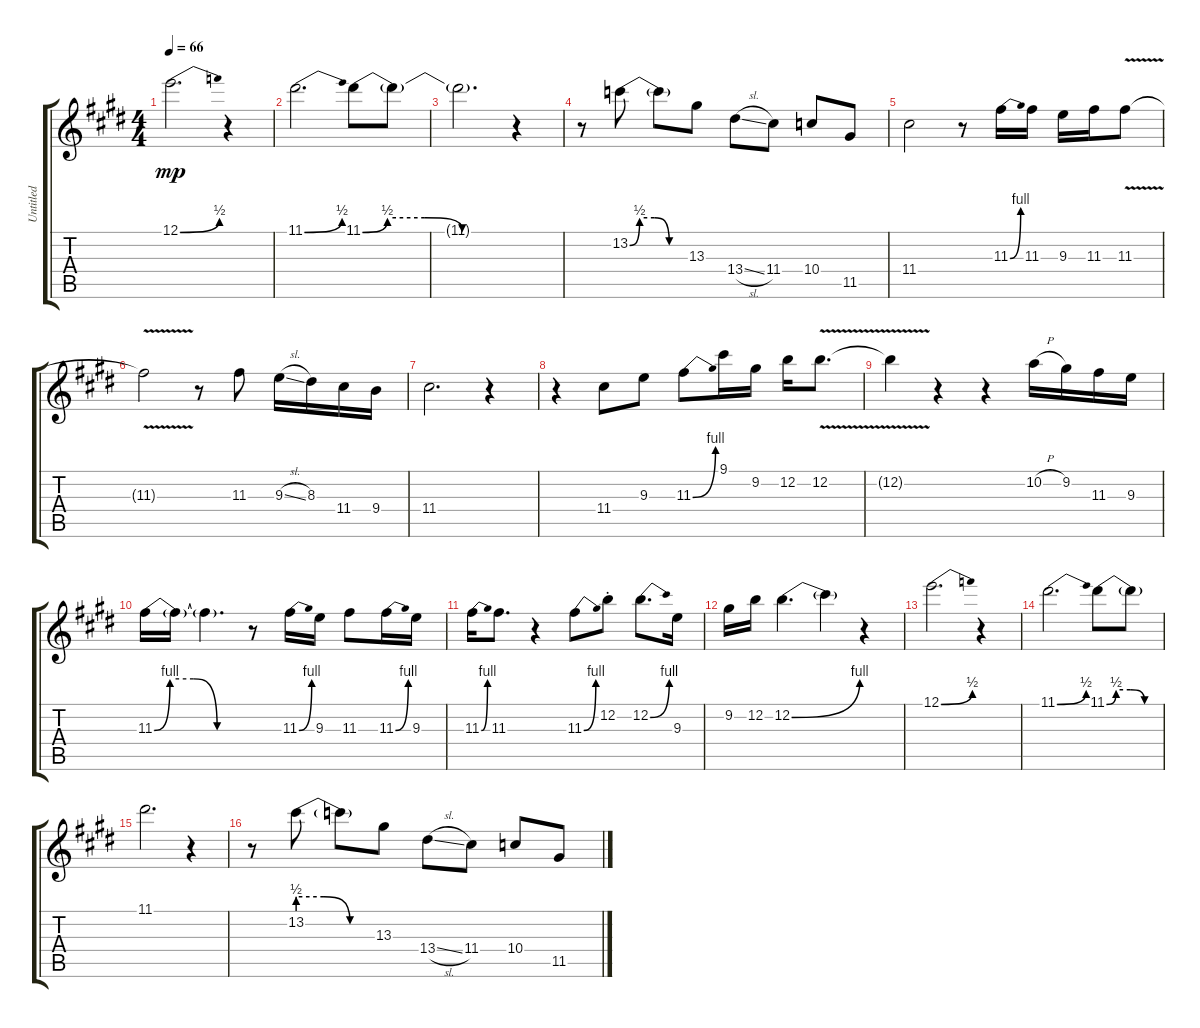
\track ("Untitled" "Untitled") {instrument electricguitarmuted}
\staff {score tabs}
\tuning (E4 B3 G3 D3 A2 E2) {hide}
\ts (4 4)
\tempo 66
\clef g2
\ks e
12.1{be (bend 0 0 60 2)}.2{d dy mp} r.4 |
11.1{be (bend 0 0 60 2)}.2{d} 11.1{be (custom 0 0 10 2 25 2 40 0 60 0)}.8 11.1{t}.8 |
11.1{t}.2{d} r.4 |
r.8 13.2{be (custom 0 0 10 2 25 2 40 0 60 0)}.8 13.2{t}.8 13.3.8 13.4{sl}.8 11.4.8 10.4.8 11.5.8 |
11.4.2 r.8 11.3{be (bend 0 0 60 4)}.16 11.3.16 9.3.16 11.3.16 11.3{v}.8 |
11.3{t}.2 r.8 11.3.8 9.3{sl}.16 8.3.16 11.4.16 9.4.16 |
11.4.2{d} r.4 |
r.4 11.4.8 9.3.8 11.3{be (bend 0 0 60 4)}.8 9.1.16 9.2.16 12.2.16 12.2{v}.8{d} |
12.2{v t}.4 r.4 r.4 10.2{h}.16 9.2.16 11.3.16 9.3.16 |
11.3{be (custom 0 0 10 4 25 4 40 0 60 0)}.16 11.3{t}.16 11.3{t}.4{d} r.8 11.3{be (bend 0 0 60 4)}.16 9.3.16 11.3.8 11.3{be (bend 0 0 60 4)}.16 9.3.16 |
11.3{be (bend 0 0 60 4)}.16 11.3.8{d} r.4 11.3{be (bend 0 0 60 4)}.8 12.2{st}.8 12.2{be (bend 0 0 60 4)}.8{d} 9.3.16 |
9.2.16 12.2.16 12.2{be (bend 0 0 60 4)}.4{d} 12.2{t}.4 r.4 |
12.1{be (bend 0 0 60 2)}.2{d} r.4 |
11.1{be (bend 0 0 60 2)}.2{d} 11.1{be (custom 0 0 10 2 25 2 40 0 60 0)}.8 11.1{t}.8 |
11.1.2{d} r.4 |
r.8 13.2{be (custom 0 2 20 2 40 0 60 0)}.8 13.2{t}.8 13.3.8 13.4{sl}.8 11.4.8 10.4.8 11.5.8
